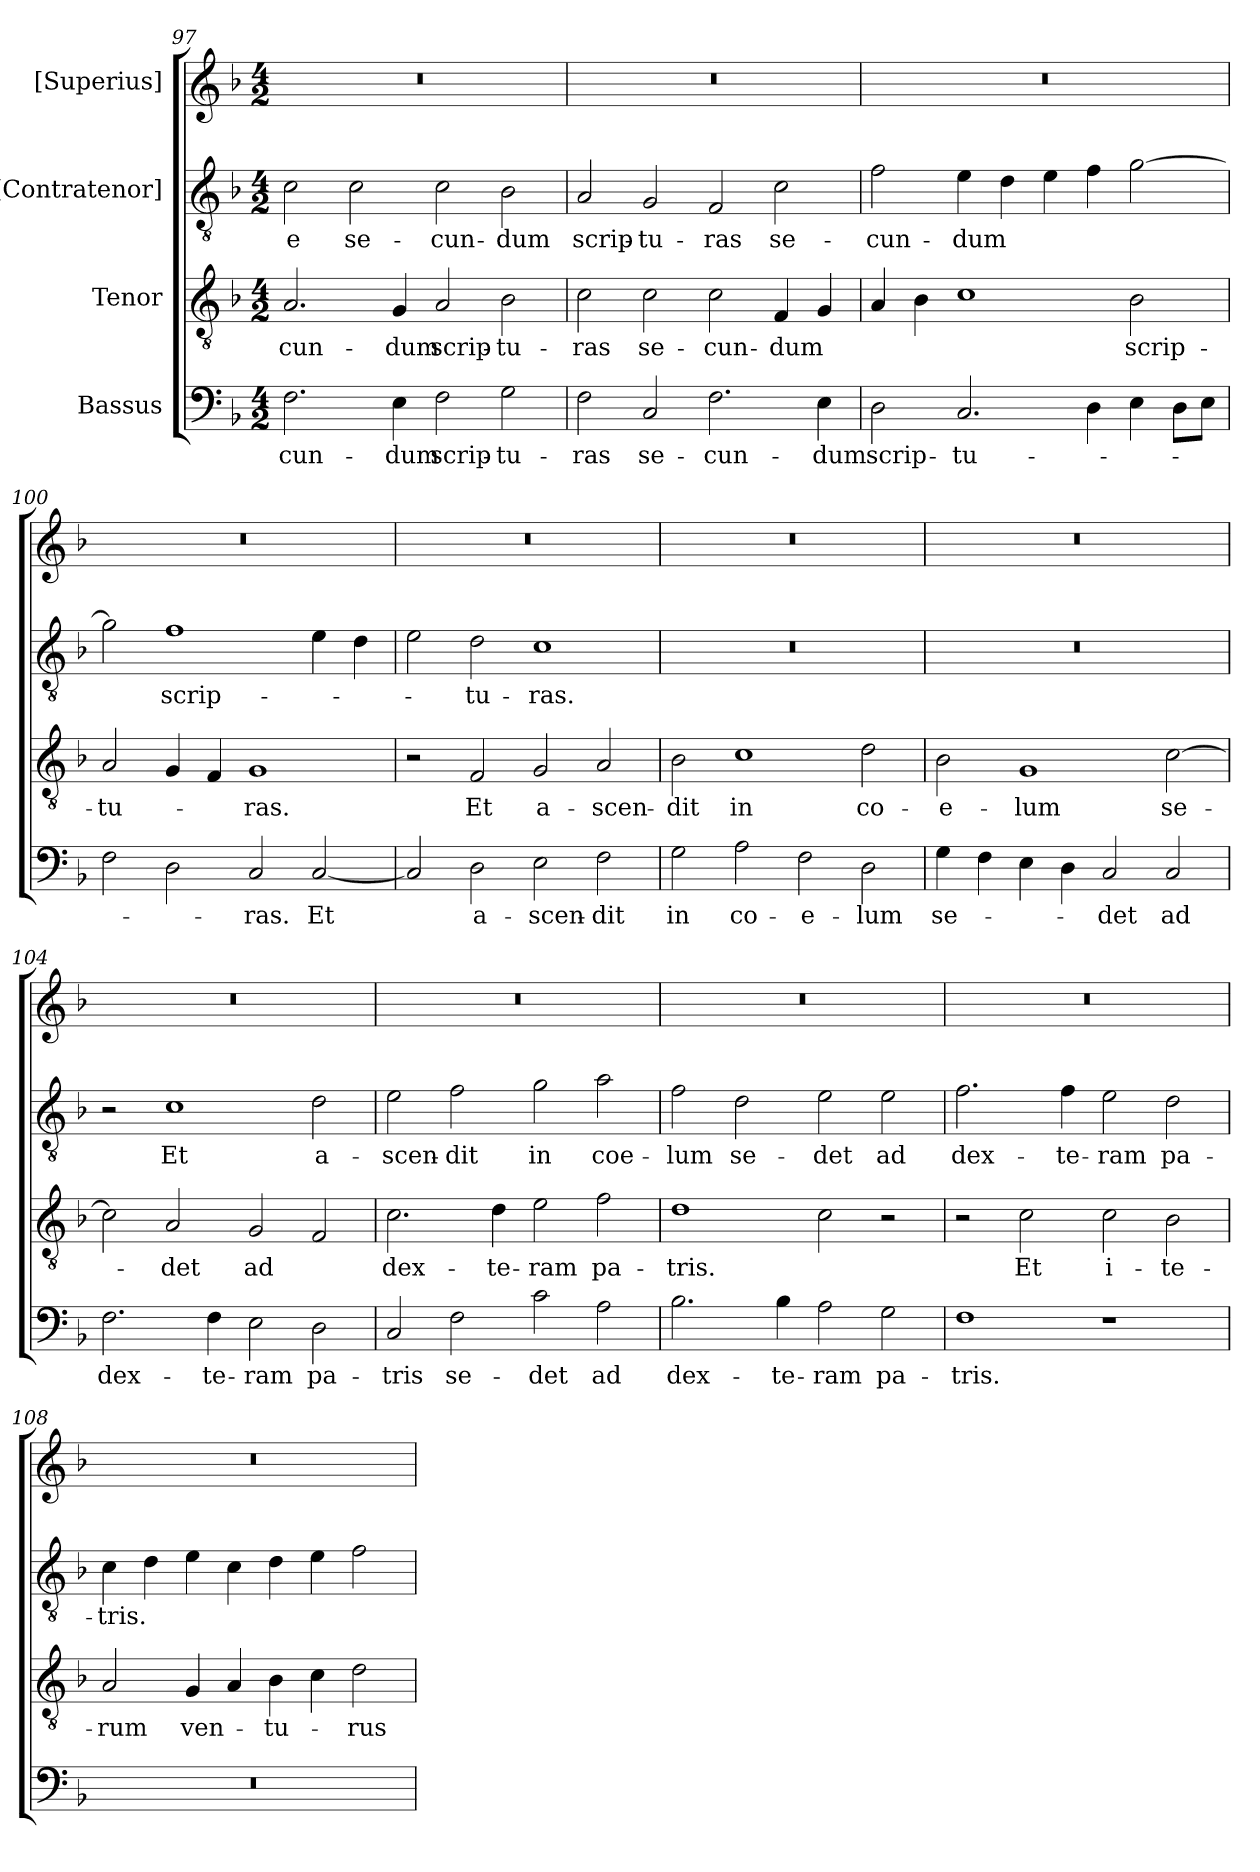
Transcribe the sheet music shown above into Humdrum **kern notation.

**kern	**text	**kern	**text	**kern	**text	**kern
*part4	*part4	*part3	*part3	*part2	*part2	*part1
*staff4	*staff4	*staff3	*staff3	*staff2	*staff2	*staff1
*I"Bassus	*	*I"Tenor	*	*I"[Contratenor]	*	*I"[Superius]
*clefF4	*	*clefGv2	*	*clefGv2	*	*clefG2
*k[b-]	*	*k[b-]	*	*k[b-]	*	*k[b-]
*M4/2	*	*M4/2	*	*M4/2	*	*M4/2
=97	=97	=97	=97	=97	=97	=97
2.F\	-cun-	2.A/	-cun-	2c\	-e	0r
.	.	.	.	2c\	se-	.
4E\	-dum	4G/	-dum	.	.	.
2F\	scrip-	2A/	scrip-	2c\	-cun-	.
2G\	-tu-	2B-\	-tu-	2B-\	-dum	.
=98	=98	=98	=98	=98	=98	=98
2F\	-ras	2c\	-ras	2A/	scrip-	0r
2C/	se-	2c\	se-	2G/	-tu-	.
2.F\	-cun-	2c\	-cun-	2F/	-ras	.
.	.	4F/	-dum	2c\	se-	.
4E\	-dum	4G/	.	.	.	.
=99	=99	=99	=99	=99	=99	=99
2D\	scrip-	4A/	.	2f\	-cun-	0r
.	.	4B-\	.	.	.	.
2.C/	-tu-	1c\	.	4e\	-dum	.
.	.	.	.	4d\	.	.
.	.	.	.	4e\	.	.
4D\	.	.	.	4f\	.	.
4E\	.	2B-\	scrip-	[2g\	.	.
8D\L	.	.	.	.	.	.
8E\J	.	.	.	.	.	.
=100	=100	=100	=100	=100	=100	=100
2F\	.	2A/	-tu-	2g\]	.	0r
2D\	.	4G/	.	1f\	scrip-	.
.	.	4F/	.	.	.	.
2C/	-ras.	1G/	-ras.	.	.	.
[2C/	Et	.	.	4e\	.	.
.	.	.	.	4d\	.	.
=101	=101	=101	=101	=101	=101	=101
2C/]	.	2r	.	2e\	.	0r
2D\	a-	2F/	Et	2d\	-tu-	.
2E\	-scen-	2G/	a-	1c\	-ras.	.
2F\	-dit	2A/	-scen-	.	.	.
=102	=102	=102	=102	=102	=102	=102
2G\	in	2B-\	-dit	0r	.	0r
2A\	co-	1c\	in	.	.	.
2F\	-e-	.	.	.	.	.
2D\	-lum	2d\	co-	.	.	.
=103	=103	=103	=103	=103	=103	=103
4G\	se-	2B-\	-e-	0r	.	0r
4F\	.	.	.	.	.	.
4E\	.	1G/	-lum	.	.	.
4D\	.	.	.	.	.	.
2C/	-det	.	.	.	.	.
2C/	ad	[2c\	se-	.	.	.
=104	=104	=104	=104	=104	=104	=104
2.F\	dex-	2c\]	.	2r	.	0r
.	.	2A/	-det	1c\	Et	.
4F\	-te-	.	.	.	.	.
2E\	-ram	2G/	ad	.	.	.
2D\	pa-	2F/	.	2d\	a-	.
=105	=105	=105	=105	=105	=105	=105
2C/	-tris	2.c\	dex-	2e\	-scen-	0r
2F\	se-	.	.	2f\	-dit	.
.	.	4d\	-te-	.	.	.
2c\	-det	2e\	-ram	2g\	in	.
2A\	ad	2f\	pa-	2a\	coe-	.
=106	=106	=106	=106	=106	=106	=106
2.B-\	dex-	1d\	-tris.	2f\	-lum	0r
.	.	.	.	2d\	se-	.
4B-\	-te-	.	.	.	.	.
2A\	-ram	2c\	.	2e\	-det	.
2G\	pa-	2r	.	2e\	ad	.
=107	=107	=107	=107	=107	=107	=107
1F\	-tris.	2r	.	2.f\	dex-	0r
.	.	2c\	Et	.	.	.
.	.	.	.	4f\	-te-	.
1r	.	2c\	i-	2e\	-ram	.
.	.	2B-\	-te-	2d\	pa-	.
=108	=108	=108	=108	=108	=108	=108
0r	.	2A/	-rum	4c\	-tris.	0r
.	.	.	.	4d\	.	.
.	.	4G/	ven-	4e\	.	.
.	.	4A/	.	4c\	.	.
.	.	4B-\	-tu-	4d\	.	.
.	.	4c\	.	4e\	.	.
.	.	2d\	-rus	2f\	.	.
=	=	=	=	=	=	=
*-	*-	*-	*-	*-	*-	*-
